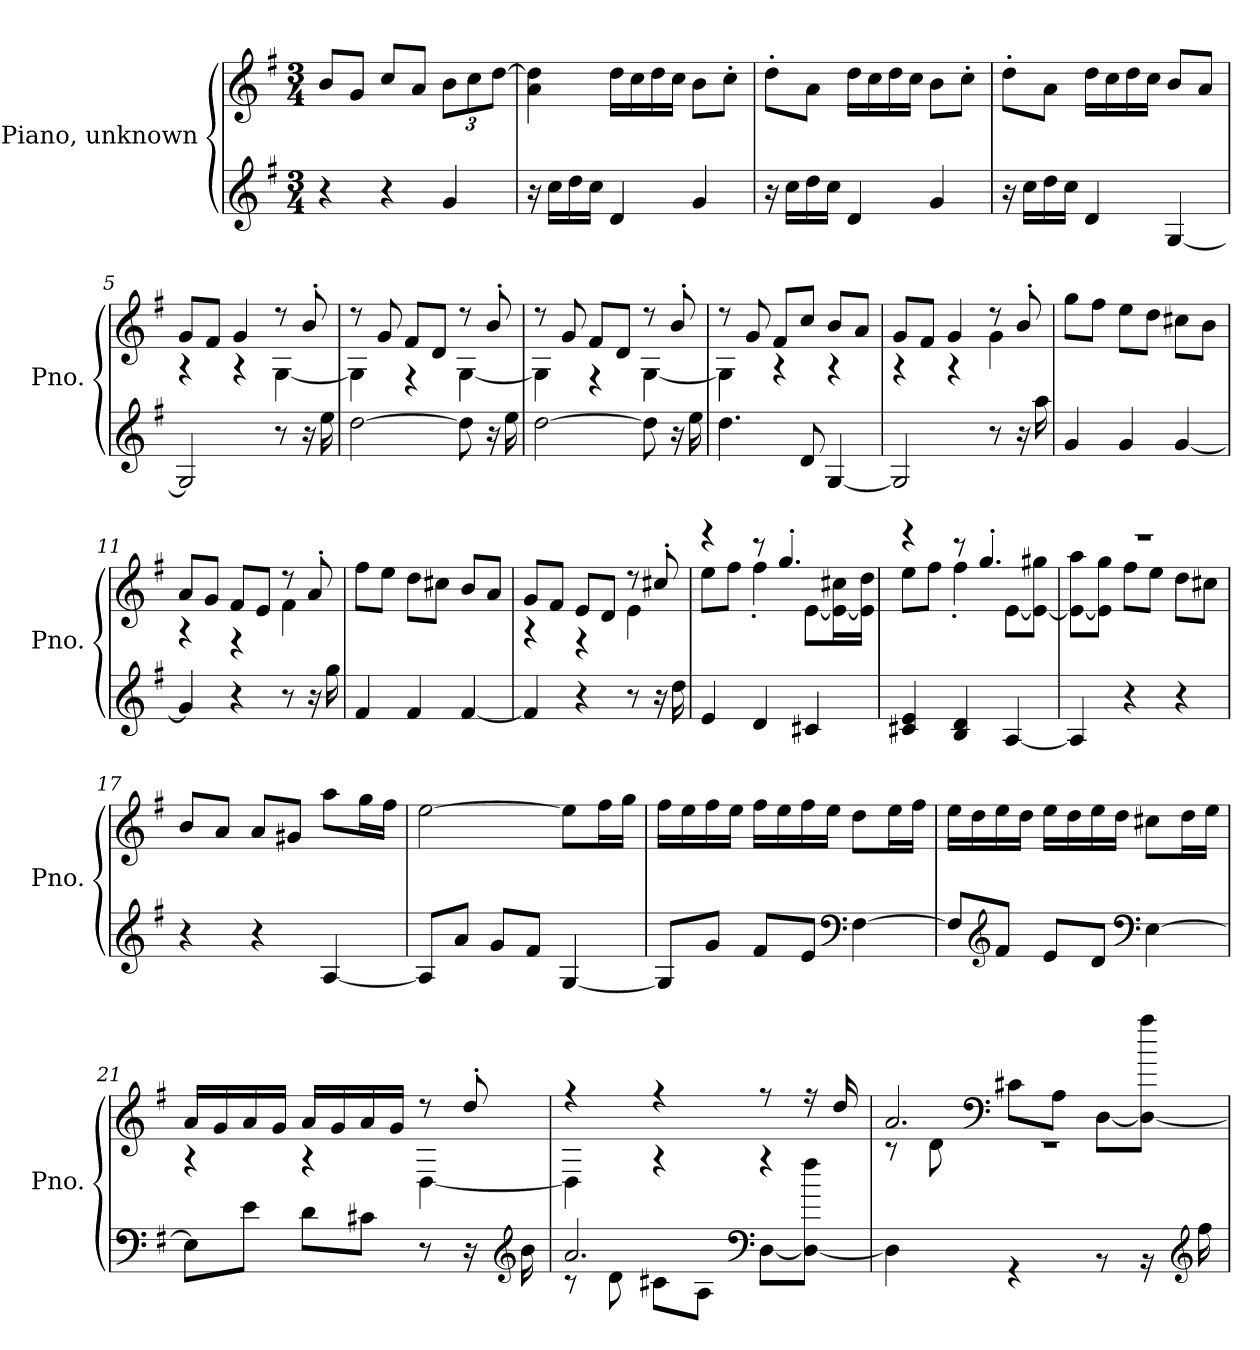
**kern	**kern
*part1	*part1
*staff2	*staff1
*I"Piano, unknown	*
*I'Pno.	*
*clefG2	*clefG2
*k[f#]	*k[f#]
*M3/4	*M3/4
*MM140	*MM140
=1	=1
4r	8b/L
.	8g/J
4r	8cc/L
.	8a/J
*	*Xbrackettup
4g/	12b\L
.	12cc\
.	[12dd\J
=2	=2
16r	4a\ 4dd\]
16cc\LL	.
16dd\	.
16cc\JJ	.
4d/	16dd\LL
.	16cc\
.	16dd\
.	16cc\JJ
4g/	8b\L
.	8cc'\J
=3	=3
16r	8dd'\L
16cc\LL	.
16dd\	8a\J
16cc\JJ	.
4d/	16dd\LL
.	16cc\
.	16dd\
.	16cc\JJ
4g/	8b\L
.	8cc'\J
=4	=4
16r	8dd'\L
16cc\LL	.
16dd\	8a\J
16cc\JJ	.
4d/	16dd\LL
.	16cc\
.	16dd\
.	16cc\JJ
[4G/	8b/L
.	8a/J
!!LO:LB:g=z
=5	=5
*	*^
2G/]	8g/L	4r
.	8f#/J	.
.	4g/	4r
8r	8r	[4G\
16r	8b'/	.
16ee\	.	.
=6	=6	=6
[2dd\	8r	4G\]
.	8g/	.
.	8f#/L	4r
.	8d/J	.
8dd\]	8r	[4G\
16r	8b'/	.
16ee\	.	.
=7	=7	=7
[2dd\	8r	4G\]
.	8g/	.
.	8f#/L	4r
.	8d/J	.
8dd\]	8r	[4G\
16r	8b'/	.
16ee\	.	.
=8	=8	=8
4.dd\	8r	4G\]
.	8g/	.
.	8f#/L	4r
8d/	8cc/J	.
[4G/	8b/L	4r
.	8a/J	.
=9	=9	=9
2G/]	8g/L	4r
.	8f#/J	.
.	4g/	4r
8r	8r	4g\
16r	8b'/	.
16aa\	.	.
*	*v	*v
=10	=10
4g/	8gg\L
.	8ff#\J
4g/	8ee\L
.	8dd\J
[4g/	8cc#X\L
.	8b\J
!!LO:LB:g=z
=11	=11
*	*^
4g/]	8a/L	4r
.	8g/J	.
4r	8f#/L	4r
.	8e/J	.
8r	8r	4f#\
16r	8a'/	.
16gg\	.	.
*	*v	*v
=12	=12
4f#/	8ff#\L
.	8ee\J
4f#/	8dd\L
.	8cc#X\J
[4f#/	8b/L
.	8a/J
=13	=13
*	*^
4f#/]	8g/L	4r
.	8f#/J	.
4r	8e/L	4r
.	8d/J	.
8r	8r	4e\
16r	8cc#X'/	.
16dd\	.	.
=14	=14	=14
4e/	4r	8ee\L
.	.	8ff#\J
4d/	8r	4ff#'\
.	4.gg'/	.
4c#X/	.	[8e\L
.	.	16e\_ 16cc#X\L
.	.	16e\] 16dd\JJ
=15	=15	=15
4c#X/ 4e/	4r	8ee\L
.	.	8ff#\J
4B/ 4d/	8r	4ff#'\
.	4.gg'/	.
[4A/	.	[8e\L
.	.	8e\_ 8gg#X\J
!!LO:LB:g=z	!!
=16	=16	=16
4A/]	2.r	8e\_ 8aa\L
.	.	8e\] 8gg\J
4r	.	8ff#\L
.	.	8ee\J
4r	.	8dd\L
.	.	8cc#X\J
*	*v	*v
=17	=17
4r	8b/L
.	8a/J
4r	8a/L
.	8g#X/J
[4A/	8aa\L
.	16gg\L
.	16ff#\JJ
=18	=18
8A/L]	[2ee\
8a/J	.
8g/L	.
8f#/J	.
[4G/	8ee\L]
.	16ff#\L
.	16gg\JJ
=19	=19
8G/L]	16ff#\LL
.	16ee\
8g/J	16ff#\
.	16ee\JJ
8f#/L	16ff#\LL
.	16ee\
8e/J	16ff#\
.	16ee\JJ
*clefF4	*
[4F#\	8dd\L
.	16ee\L
.	16ff#\JJ
!!LO:LB:g=z
=20	=20
8F#/L]	16ee\LL
.	16dd\
*clefG2	*
8f#/J	16ee\
.	16dd\JJ
8e/L	16ee\LL
.	16dd\
8d/J	16ee\
.	16dd\JJ
*clefF4	*
[4E\	8cc#X\L
.	16dd\L
.	16ee\JJ
=21	=21
*	*^
8E\L]	16a/LL	4r
.	16g/	.
8e\J	16a/	.
.	16g/JJ	.
8d\L	16a/LL	4r
.	16g/	.
8c#X\J	16a/	.
.	16g/JJ	.
8r	8r	[4D\
16r	8dd'/	.
*clefG2	*	*
16b\	.	.
=22	=22	=22
*^	*	*
2.a/	8r	4r	4D\]
.	8d\	.	.
.	8c#X\L	4r	4r
.	8A\J	.	.
*clefF4	*	*	*
.	[8D\L	8r	4r
.	8D\_ 8ff#\J	16r	.
.	.	16dd/	.
!!LO:LB:g=z	!!
=23	=23	=23	=23
2.r	4D\]	2.a/	8r
.	.	.	8d\
*	*	*clefF4	*
.	4r	.	8c#X\L
.	.	.	8A\J
.	8r	.	[8D\L
.	16r	.	8D\_ 8aa\J
*clefG2	*	*	*
.	16ff#\	.	.
*v	*v	*	*
*	*v	*v
=	=
*-	*-
